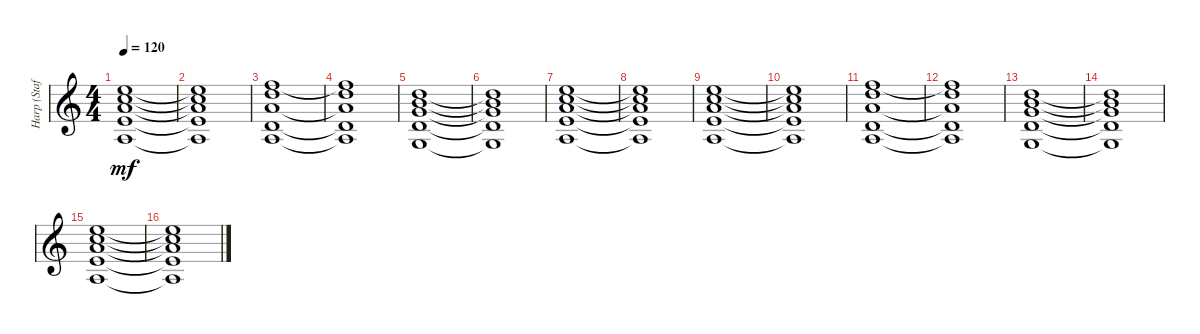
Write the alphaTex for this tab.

\track ("Harp (Staff 1)" "Harp (Staf") {instrument orchestralharp}
\staff {score}
\tuning (E4 B3 G3 D3 A2 E2 B1) {hide}
\ts (4 4)
\tempo 120
\clef g2
\ks c
(5.1 13.2 21.3 7.4 19.5).1{dy mf} |
(5.1{t} 13.2{t} 21.3{t} 7.4{t} 19.5{t}).1 |
(13.1 10.2 19.3 12.4 12.5).1 |
(13.1{t} 10.2{t} 19.3 12.4{t} 12.5{t}).1 |
(3.1 12.2 19.3 12.4 10.5).1 |
(3.1{t} 12.2{t} 19.3{t} 12.4{t} 10.5{t}).1 |
(5.1 13.2 21.3 7.4 19.5).1 |
(5.1{t} 13.2{t} 21.3{t} 7.4{t} 19.5{t}).1 |
(5.1 13.2 21.3 7.4 19.5).1 |
(5.1{t} 13.2{t} 21.3{t} 7.4{t} 19.5{t}).1 |
(13.1 10.2 19.3 12.4 12.5).1 |
(13.1{t} 10.2{t} 19.3 12.4{t} 12.5{t}).1 |
(3.1 12.2 19.3 12.4 10.5).1 |
(3.1{t} 12.2{t} 19.3{t} 12.4{t} 10.5{t}).1 |
(5.1 13.2 21.3 7.4 19.5).1 |
(5.1{t} 13.2{t} 21.3{t} 7.4{t} 19.5{t}).1
